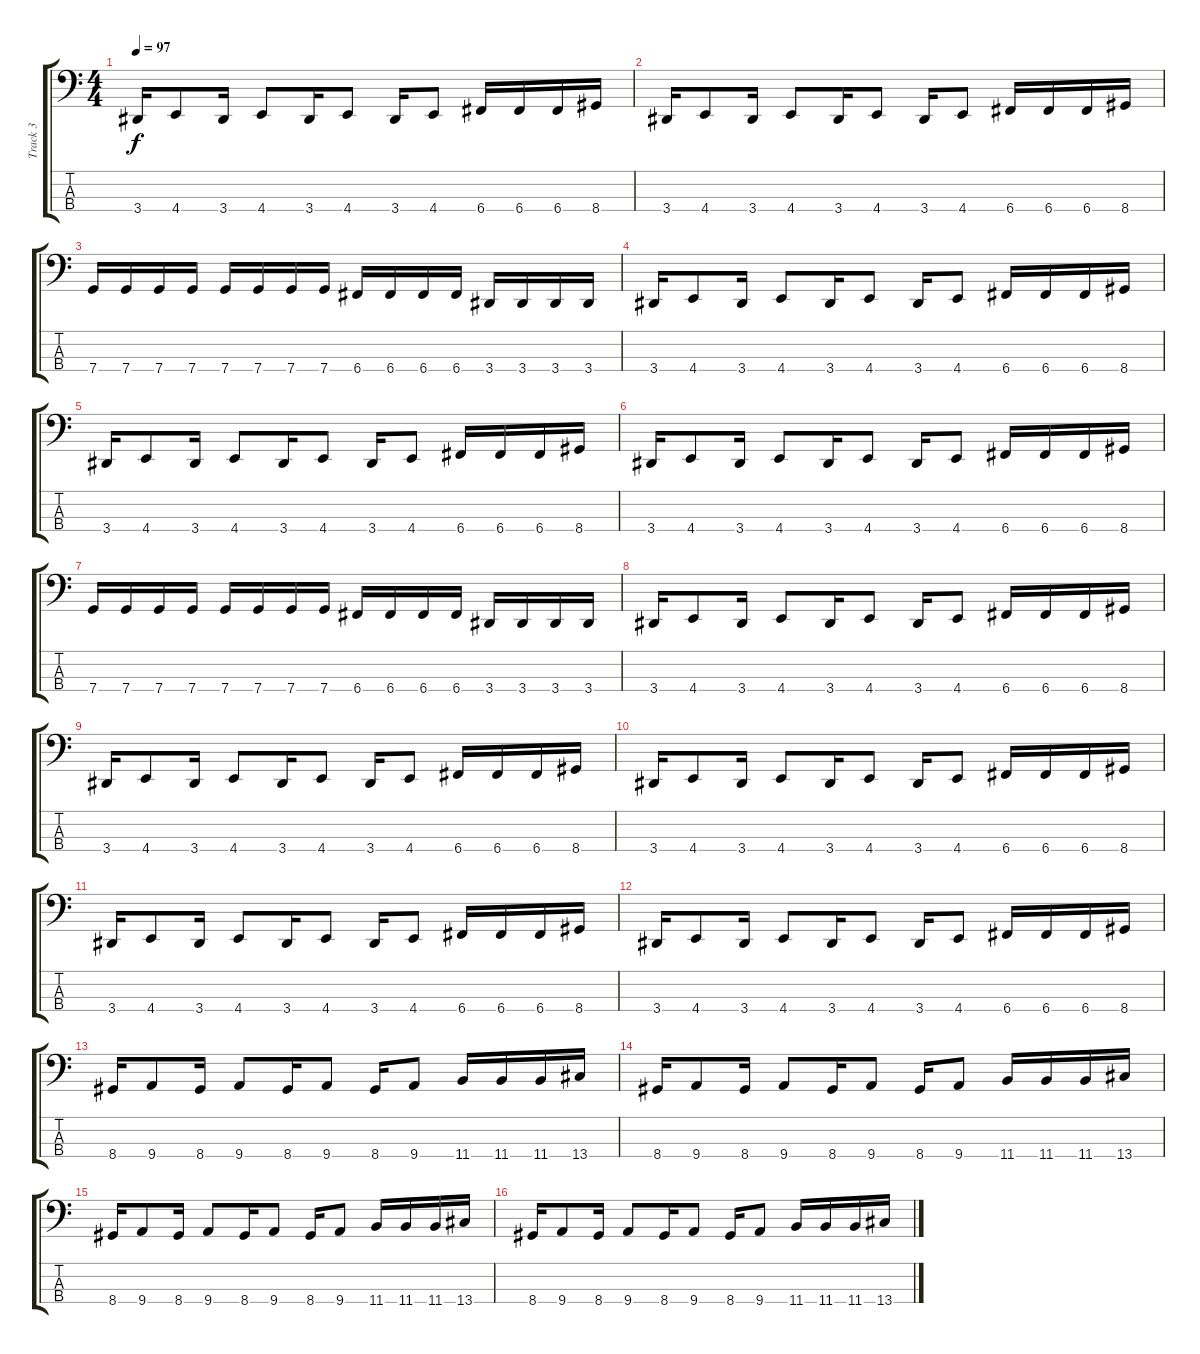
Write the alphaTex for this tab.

\track ("Track 3" "Track 3") {instrument electricbassfinger}
\staff {score tabs}
\tuning (Eb2 Bb1 F1 C1) {hide}
\ts (4 4)
\tempo 97
\clef f4
\ks c
3.4.16{dy f instrument electricbassfinger} 4.4.8 3.4.16 4.4.8 3.4.16 4.4.8 3.4.16 4.4.8 6.4.16 6.4.16 6.4.16 8.4.16 |
3.4.16 4.4.8 3.4.16 4.4.8 3.4.16 4.4.8 3.4.16 4.4.8 6.4.16 6.4.16 6.4.16 8.4.16 |
7.4.16 7.4.16 7.4.16 7.4.16 7.4.16 7.4.16 7.4.16 7.4.16 6.4.16 6.4.16 6.4.16 6.4.16 3.4.16 3.4.16 3.4.16 3.4.16 |
3.4.16 4.4.8 3.4.16 4.4.8 3.4.16 4.4.8 3.4.16 4.4.8 6.4.16 6.4.16 6.4.16 8.4.16 |
3.4.16 4.4.8 3.4.16 4.4.8 3.4.16 4.4.8 3.4.16 4.4.8 6.4.16 6.4.16 6.4.16 8.4.16 |
3.4.16 4.4.8 3.4.16 4.4.8 3.4.16 4.4.8 3.4.16 4.4.8 6.4.16 6.4.16 6.4.16 8.4.16 |
7.4.16 7.4.16 7.4.16 7.4.16 7.4.16 7.4.16 7.4.16 7.4.16 6.4.16 6.4.16 6.4.16 6.4.16 3.4.16 3.4.16 3.4.16 3.4.16 |
3.4.16 4.4.8 3.4.16 4.4.8 3.4.16 4.4.8 3.4.16 4.4.8 6.4.16 6.4.16 6.4.16 8.4.16 |
3.4.16 4.4.8 3.4.16 4.4.8 3.4.16 4.4.8 3.4.16 4.4.8 6.4.16 6.4.16 6.4.16 8.4.16 |
3.4.16 4.4.8 3.4.16 4.4.8 3.4.16 4.4.8 3.4.16 4.4.8 6.4.16 6.4.16 6.4.16 8.4.16 |
3.4.16 4.4.8 3.4.16 4.4.8 3.4.16 4.4.8 3.4.16 4.4.8 6.4.16 6.4.16 6.4.16 8.4.16 |
3.4.16 4.4.8 3.4.16 4.4.8 3.4.16 4.4.8 3.4.16 4.4.8 6.4.16 6.4.16 6.4.16 8.4.16 |
8.4.16 9.4.8 8.4.16 9.4.8 8.4.16 9.4.8 8.4.16 9.4.8 11.4.16 11.4.16 11.4.16 13.4.16 |
8.4.16 9.4.8 8.4.16 9.4.8 8.4.16 9.4.8 8.4.16 9.4.8 11.4.16 11.4.16 11.4.16 13.4.16 |
8.4.16 9.4.8 8.4.16 9.4.8 8.4.16 9.4.8 8.4.16 9.4.8 11.4.16 11.4.16 11.4.16 13.4.16 |
8.4.16 9.4.8 8.4.16 9.4.8 8.4.16 9.4.8 8.4.16 9.4.8 11.4.16 11.4.16 11.4.16 13.4.16
